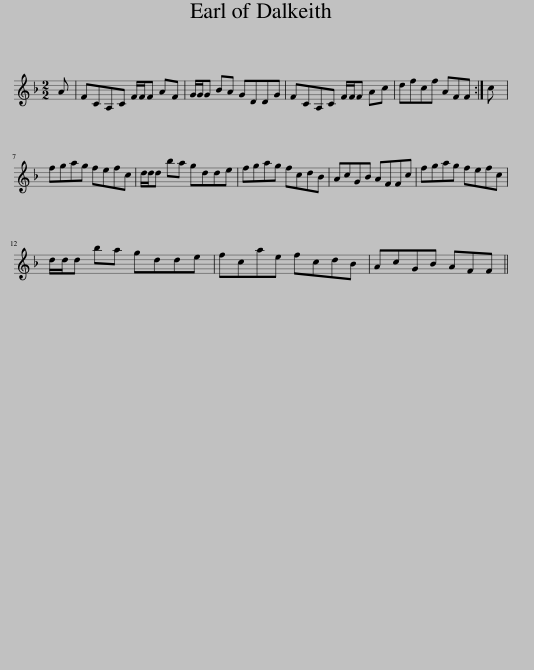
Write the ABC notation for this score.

X:1
L:1/8
M:2/2
I:linebreak $
K:F
V:1 treble
V:1
 A | FCA,C F/F/F AF | G/G/G BA GDDG | FCA,C F/F/F Ac | dfcf AFF :| %5
 c |$ fgag fefc | d/d/d ba gdde | fgag fcdB | AcGB AFFc | %10
 fgag fefc |$ d/d/d ba gdde | fcae fcdB | AcGB AFF || %14
